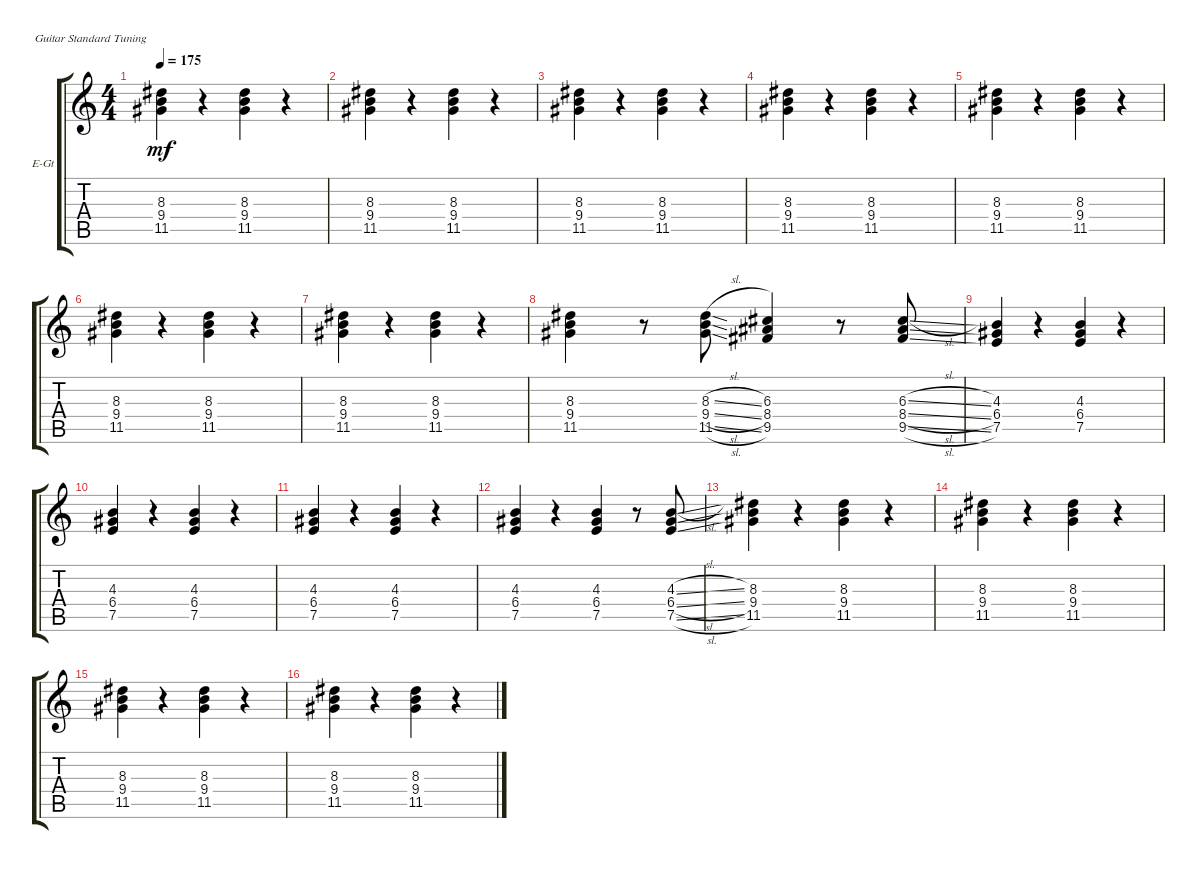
\defaultSystemsLayout 4
\bracketExtendMode groupsimilarinstruments
\firstSystemTrackNameOrientation horizontal
\otherSystemsTrackNameOrientation horizontal
\track ("Electric Guitar (Left)" "E-Gt") {instrument electricguitarclean}
\staff {score tabs}
\tuning (E4 B3 G3 D3 A2 E2)
\ts (4 4)
\tempo 175
\clef g2
\ks c
(11.5 9.4 8.3).4{dy mf} r.4 (11.5 9.4 8.3).4 r.4 |
(11.5 9.4 8.3).4 r.4 (11.5 9.4 8.3).4 r.4 |
(11.5 9.4 8.3).4 r.4 (11.5 9.4 8.3).4 r.4 |
(11.5 9.4 8.3).4 r.4 (11.5 9.4 8.3).4 r.4 |
(11.5 9.4 8.3).4 r.4 (11.5 9.4 8.3).4 r.4 |
(11.5 9.4 8.3).4 r.4 (11.5 9.4 8.3).4 r.4 |
(11.5 9.4 8.3).4 r.4 (11.5 9.4 8.3).4 r.4 |
(11.5 9.4 8.3).4 r.8 (11.5{sl} 9.4{sl} 8.3{sl}).8 (9.5 8.4 6.3).4 r.8 (9.5{sl} 8.4{sl} 6.3{sl}).8 |
(7.5 6.4 4.3).4 r.4 (7.5 6.4 4.3).4 r.4 |
(7.5 6.4 4.3).4 r.4 (7.5 6.4 4.3).4 r.4 |
(7.5 6.4 4.3).4 r.4 (7.5 6.4 4.3).4 r.4 |
(7.5 6.4 4.3).4 r.4 (7.5 6.4 4.3).4 r.8 (7.5{sl} 6.4{sl} 4.3{sl}).8 |
(11.5 9.4 8.3).4 r.4 (11.5 9.4 8.3).4 r.4 |
(11.5 9.4 8.3).4 r.4 (11.5 9.4 8.3).4 r.4 |
(11.5 9.4 8.3).4 r.4 (11.5 9.4 8.3).4 r.4 |
(11.5 9.4 8.3).4 r.4 (11.5 9.4 8.3).4 r.4
